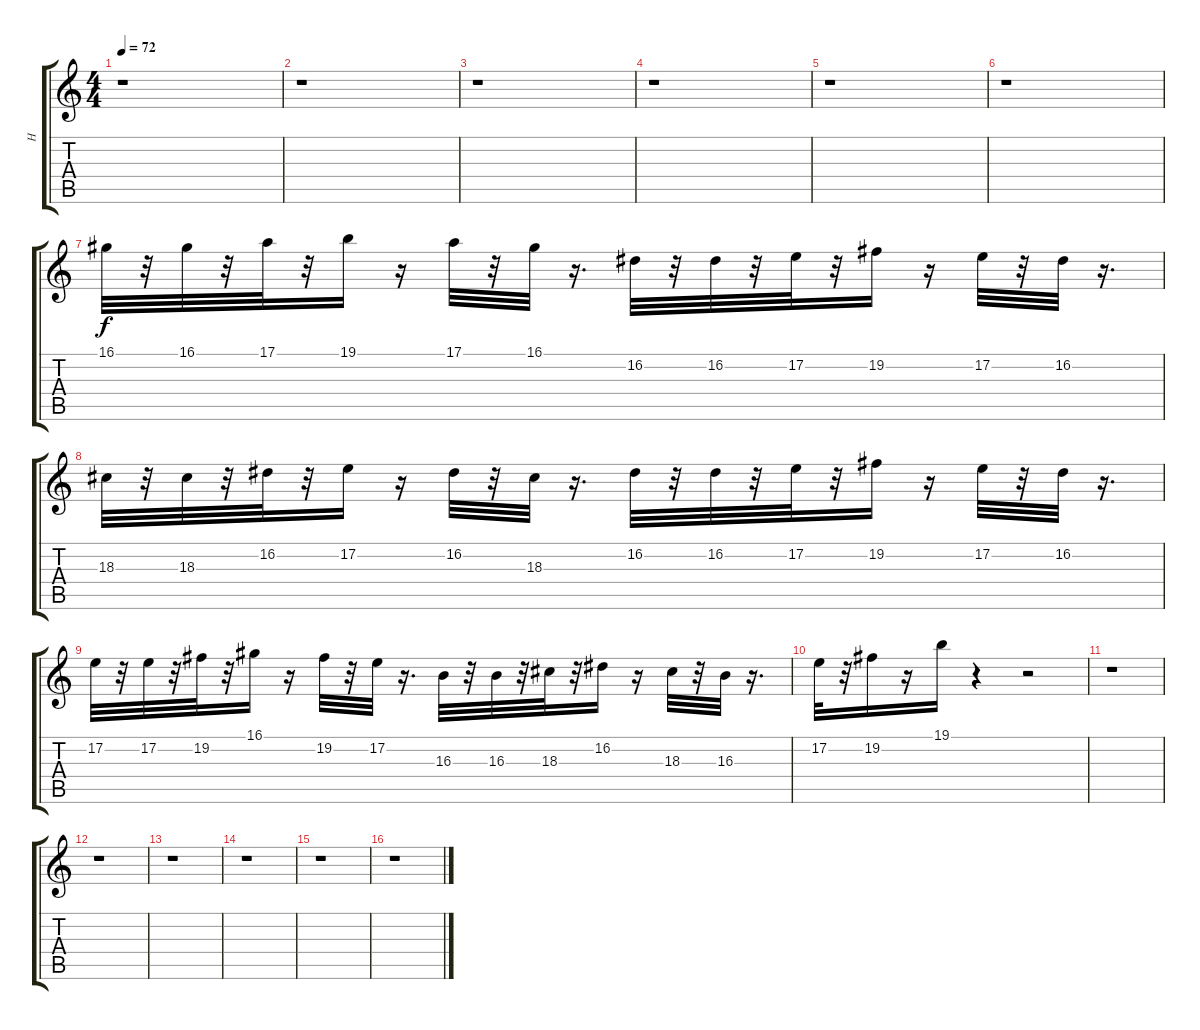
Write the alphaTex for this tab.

\track ("H" "H") {instrument piccolo}
\staff {score tabs}
\tuning (E4 B3 G3 D3 A2 E2) {hide}
\ts (4 4)
\tempo 72
\clef g2
\ks c
r.1{dy f} |
r.1 |
r.1 |
r.1 |
r.1 |
r.1 |
16.1.32{volume 12} r.32 16.1.32 r.32 17.1.32 r.32 19.1.16 r.16 17.1.32 r.32 16.1.32 r.16{d} 16.2.32 r.32 16.2.32 r.32 17.2.32 r.32 19.2.16 r.16 17.2.32 r.32 16.2.32 r.16{d} |
18.3.32 r.32 18.3.32 r.32 16.2.32 r.32 17.2.16 r.16 16.2.32 r.32 18.3.32 r.16{d} 16.2.32 r.32 16.2.32 r.32 17.2.32 r.32 19.2.16 r.16 17.2.32 r.32 16.2.32 r.16{d} |
17.2.32 r.32 17.2.32 r.32 19.2.32 r.32 16.1.16 r.16 19.2.32 r.32 17.2.32 r.16{d} 16.3.32 r.32 16.3.32 r.32 18.3.32 r.32 16.2.16 r.16 18.3.32 r.32 16.3.32 r.16{d} |
17.2.32 r.32 19.2.16 r.16 19.1.16 r.4 r.2 |
r.1 |
r.1 |
r.1 |
r.1 |
r.1 |
r.1
